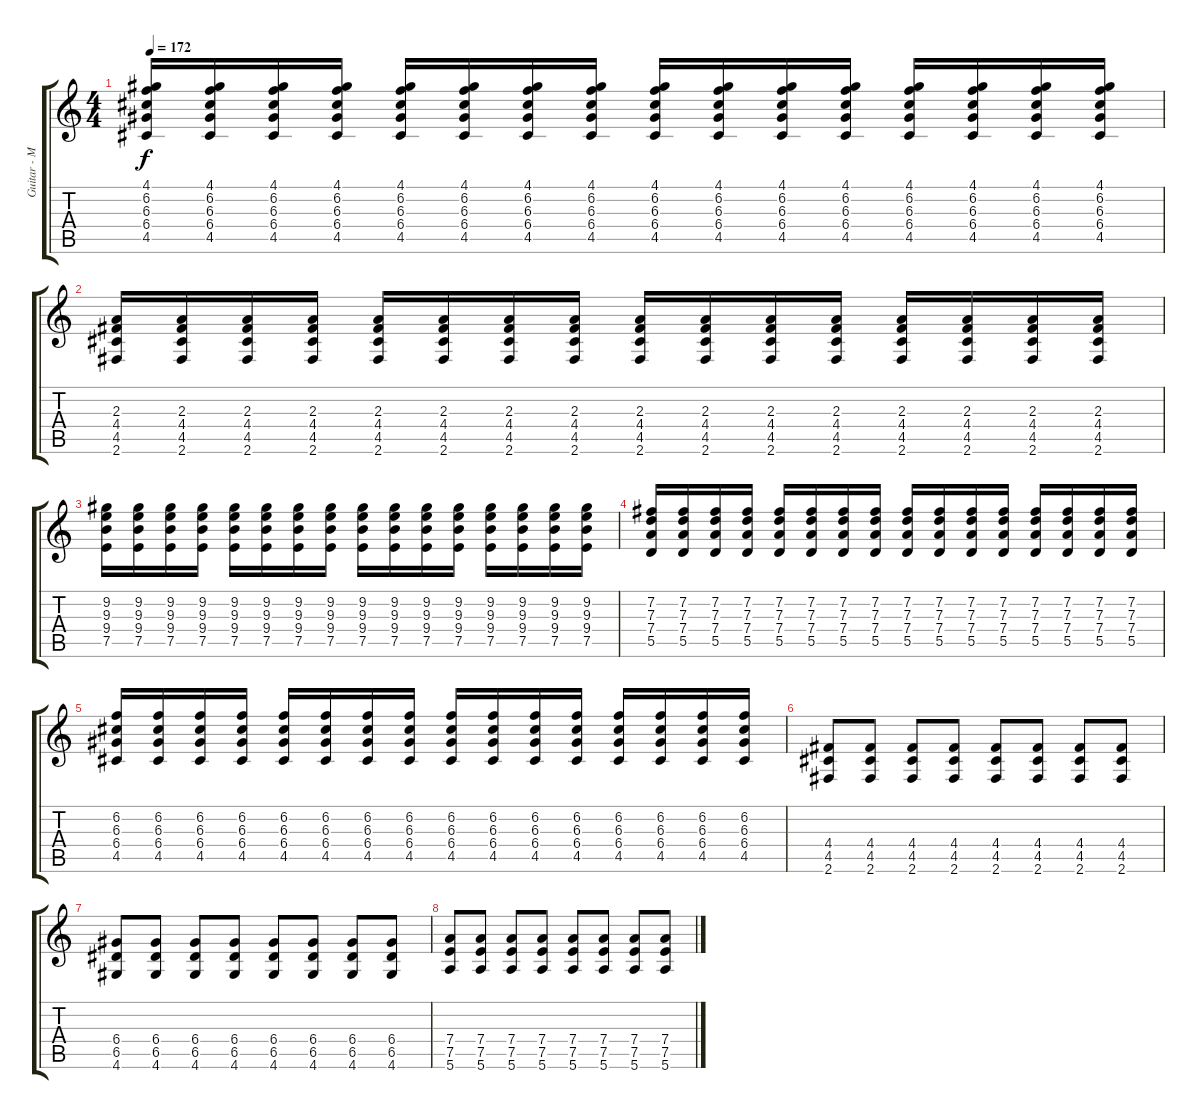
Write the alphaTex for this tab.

\track ("Guitar - Mark Engles" "Guitar - M") {instrument distortionguitar}
\staff {score tabs}
\tuning (E4 B3 G3 D3 A2 E2) {hide}
\ts (4 4)
\tempo 172
\clef g2
\ks c
(4.1 6.2 6.3 6.4 4.5).16{dy f} (4.1 6.2 6.3 6.4 4.5).16 (4.1 6.2 6.3 6.4 4.5).16 (4.1 6.2 6.3 6.4 4.5).16 (4.1 6.2 6.3 6.4 4.5).16 (4.1 6.2 6.3 6.4 4.5).16 (4.1 6.2 6.3 6.4 4.5).16 (4.1 6.2 6.3 6.4 4.5).16 (4.1 6.2 6.3 6.4 4.5).16 (4.1 6.2 6.3 6.4 4.5).16 (4.1 6.2 6.3 6.4 4.5).16 (4.1 6.2 6.3 6.4 4.5).16 (4.1 6.2 6.3 6.4 4.5).16 (4.1 6.2 6.3 6.4 4.5).16 (4.1 6.2 6.3 6.4 4.5).16 (4.1 6.2 6.3 6.4 4.5).16 |
(2.3 4.4 4.5 2.6).16 (2.3 4.4 4.5 2.6).16 (2.3 4.4 4.5 2.6).16 (2.3 4.4 4.5 2.6).16 (2.3 4.4 4.5 2.6).16 (2.3 4.4 4.5 2.6).16 (2.3 4.4 4.5 2.6).16 (2.3 4.4 4.5 2.6).16 (2.3 4.4 4.5 2.6).16 (2.3 4.4 4.5 2.6).16 (2.3 4.4 4.5 2.6).16 (2.3 4.4 4.5 2.6).16 (2.3 4.4 4.5 2.6).16 (2.3 4.4 4.5 2.6).16 (2.3 4.4 4.5 2.6).16 (2.3 4.4 4.5 2.6).16 |
(9.2 9.3 9.4 7.5).16 (9.2 9.3 9.4 7.5).16 (9.2 9.3 9.4 7.5).16 (9.2 9.3 9.4 7.5).16 (9.2 9.3 9.4 7.5).16 (9.2 9.3 9.4 7.5).16 (9.2 9.3 9.4 7.5).16 (9.2 9.3 9.4 7.5).16 (9.2 9.3 9.4 7.5).16 (9.2 9.3 9.4 7.5).16 (9.2 9.3 9.4 7.5).16 (9.2 9.3 9.4 7.5).16 (9.2 9.3 9.4 7.5).16 (9.2 9.3 9.4 7.5).16 (9.2 9.3 9.4 7.5).16 (9.2 9.3 9.4 7.5).16 |
(7.2 7.3 7.4 5.5).16 (7.2 7.3 7.4 5.5).16 (7.2 7.3 7.4 5.5).16 (7.2 7.3 7.4 5.5).16 (7.2 7.3 7.4 5.5).16 (7.2 7.3 7.4 5.5).16 (7.2 7.3 7.4 5.5).16 (7.2 7.3 7.4 5.5).16 (7.2 7.3 7.4 5.5).16 (7.2 7.3 7.4 5.5).16 (7.2 7.3 7.4 5.5).16 (7.2 7.3 7.4 5.5).16 (7.2 7.3 7.4 5.5).16 (7.2 7.3 7.4 5.5).16 (7.2 7.3 7.4 5.5).16 (7.2 7.3 7.4 5.5).16 |
(6.2 6.3 6.4 4.5).16 (6.2 6.3 6.4 4.5).16 (6.2 6.3 6.4 4.5).16 (6.2 6.3 6.4 4.5).16 (6.2 6.3 6.4 4.5).16 (6.2 6.3 6.4 4.5).16 (6.2 6.3 6.4 4.5).16 (6.2 6.3 6.4 4.5).16 (6.2 6.3 6.4 4.5).16 (6.2 6.3 6.4 4.5).16 (6.2 6.3 6.4 4.5).16 (6.2 6.3 6.4 4.5).16 (6.2 6.3 6.4 4.5).16 (6.2 6.3 6.4 4.5).16 (6.2 6.3 6.4 4.5).16 (6.2 6.3 6.4 4.5).16 |
(4.4 4.5 2.6).8 (4.4 4.5 2.6).8 (4.4 4.5 2.6).8 (4.4 4.5 2.6).8 (4.4 4.5 2.6).8 (4.4 4.5 2.6).8 (4.4 4.5 2.6).8 (4.4 4.5 2.6).8 |
(6.4 6.5 4.6).8 (6.4 6.5 4.6).8 (6.4 6.5 4.6).8 (6.4 6.5 4.6).8 (6.4 6.5 4.6).8 (6.4 6.5 4.6).8 (6.4 6.5 4.6).8 (6.4 6.5 4.6).8 |
(7.4 7.5 5.6).8 (7.4 7.5 5.6).8 (7.4 7.5 5.6).8 (7.4 7.5 5.6).8 (7.4 7.5 5.6).8 (7.4 7.5 5.6).8 (7.4 7.5 5.6).8 (7.4 7.5 5.6).8
